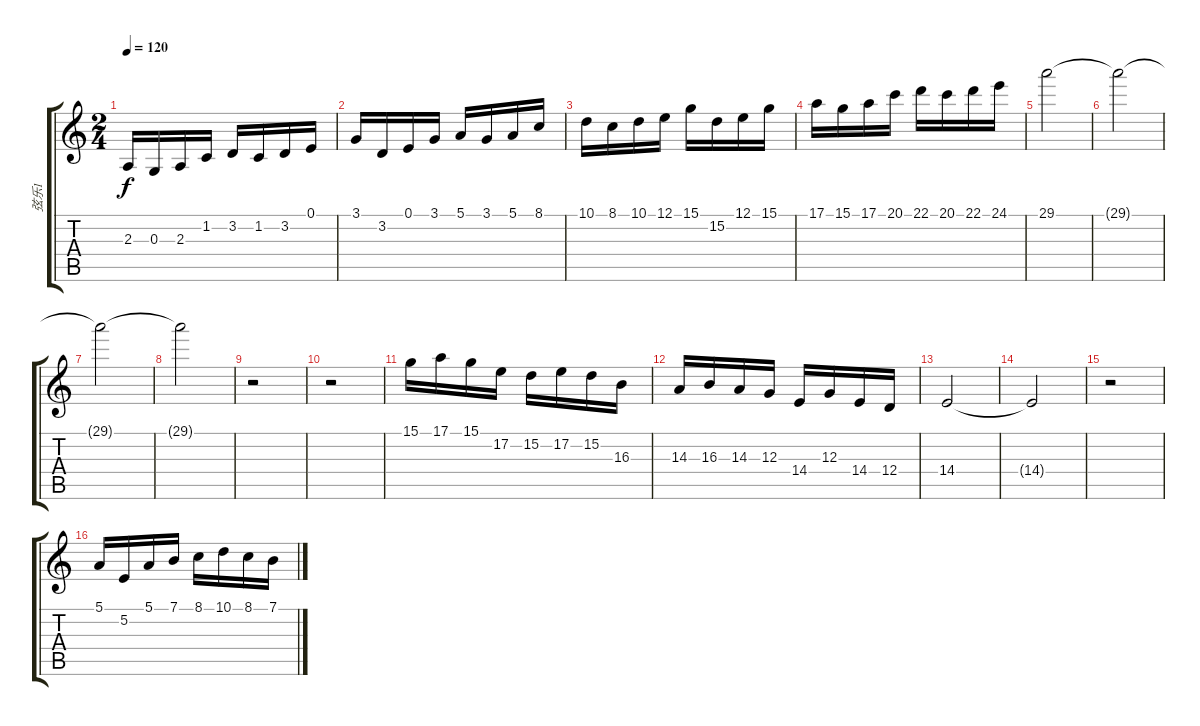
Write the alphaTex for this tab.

\track ("弦乐1" "弦乐1") {instrument tremolostrings}
\staff {score tabs}
\tuning (E4 B3 G3 D3 A2 E2) {hide}
\ts (2 4)
\tempo 120
\clef g2
\ks c
2.3.16{dy f instrument tremolostrings} 0.3.16 2.3.16 1.2.16 3.2.16 1.2.16 3.2.16 0.1.16 |
3.1.16 3.2.16 0.1.16 3.1.16 5.1.16 3.1.16 5.1.16 8.1.16 |
10.1.16 8.1.16 10.1.16 12.1.16 15.1.16 15.2.16 12.1.16 15.1.16 |
17.1.16 15.1.16 17.1.16 20.1.16 22.1.16 20.1.16 22.1.16 24.1.16 |
29.1.2{volume 13} |
29.1{t}.2 |
29.1{t}.2 |
29.1{t}.2 |
r.2 |
r.2 |
15.1.16{volume 13} 17.1.16 15.1.16 17.2.16 15.2.16 17.2.16 15.2.16 16.3.16 |
14.3.16 16.3.16 14.3.16 12.3.16 14.4.16 12.3.16 14.4.16 12.4.16 |
14.4.2 |
14.4{t}.2 |
r.2 |
5.1.16 5.2.16 5.1.16 7.1.16 8.1.16 10.1.16 8.1.16 7.1.16
